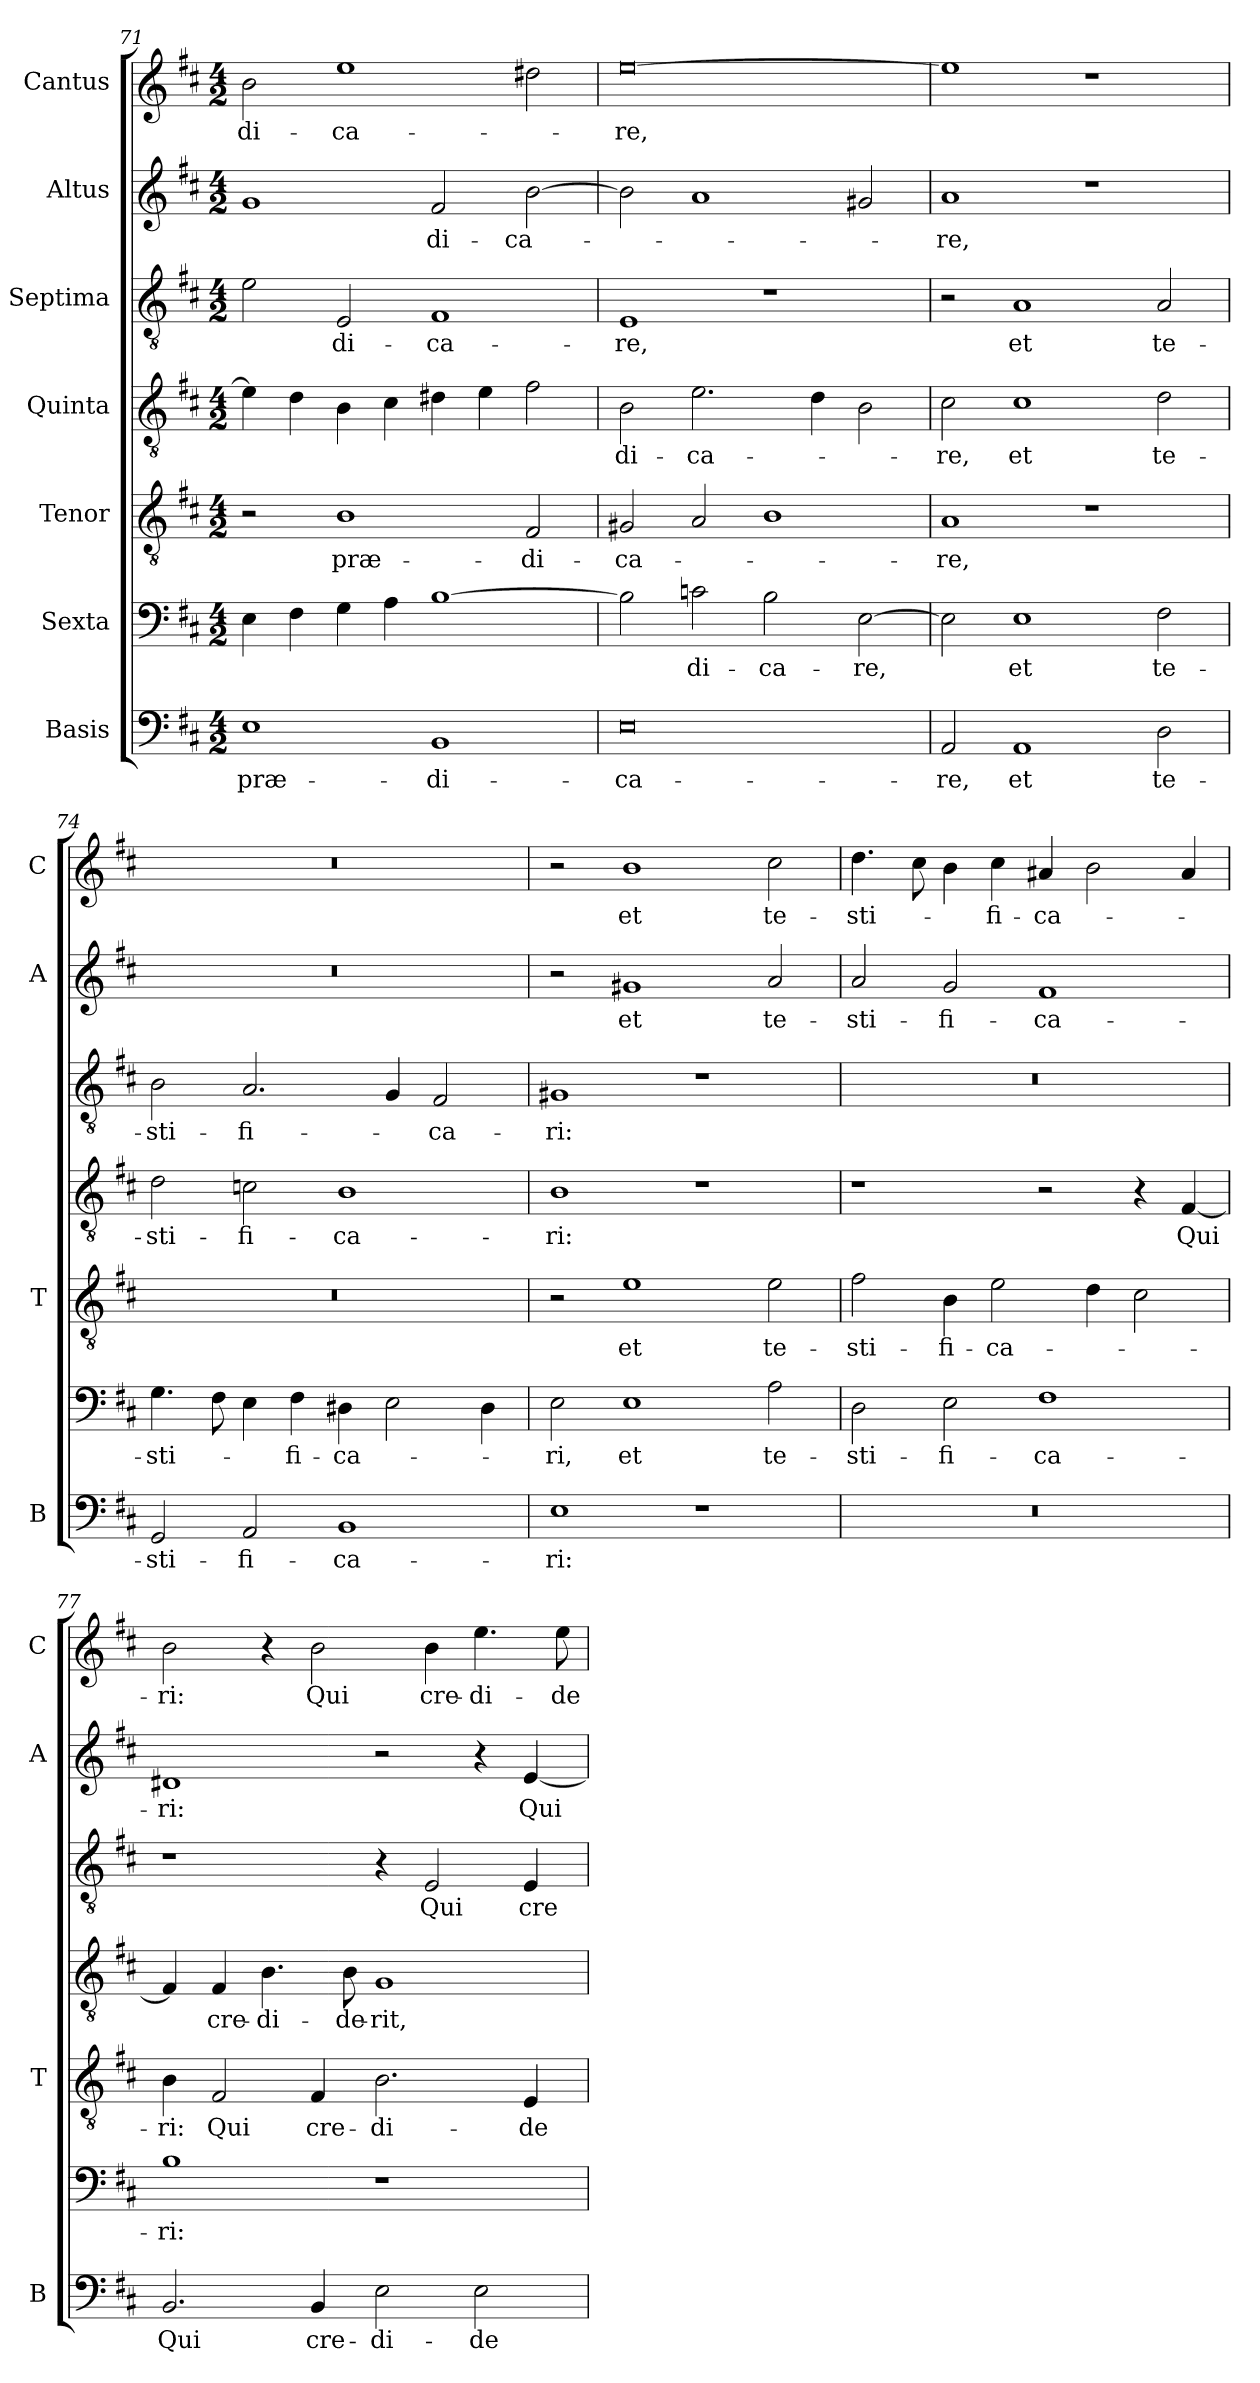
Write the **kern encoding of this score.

**kern	**text	**kern	**text	**kern	**text	**kern	**text	**kern	**text	**kern	**text	**kern	**text
*part7	*part7	*part6	*part6	*part5	*part5	*part4	*part4	*part3	*part3	*part2	*part2	*part1	*part1
*staff7	*staff7	*staff6	*staff6	*staff5	*staff5	*staff4	*staff4	*staff3	*staff3	*staff2	*staff2	*staff1	*staff1
*I"Basis	*	*I"Sexta	*	*I"Tenor	*	*I"Quinta	*	*I"Septima	*	*I"Altus	*	*I"Cantus	*
*I'B	*	*	*	*I'T	*	*	*	*	*	*I'A	*	*I'C	*
*clefF4	*	*clefF4	*	*clefGv2	*	*clefGv2	*	*clefGv2	*	*clefG2	*	*clefG2	*
*k[f#c#]	*	*k[f#c#]	*	*k[f#c#]	*	*k[f#c#]	*	*k[f#c#]	*	*k[f#c#]	*	*k[f#c#]	*
*D:	*	*D:	*	*D:	*	*D:	*	*D:	*	*D:	*	*D:	*
*M4/2	*	*M4/2	*	*M4/2	*	*M4/2	*	*M4/2	*	*M4/2	*	*M4/2	*
=71	=71	=71	=71	=71	=71	=71	=71	=71	=71	=71	=71	=71	=71
!	!LO:LY:b	!	!	!	!	!	!	!	!	!	!	!	!LO:LY:b
1E	præ-	4E\	.	2r	.	4e\]	.	2e\	.	1g	.	2b\	-di-
.	.	4F#\	.	.	.	4d\	.	.	.	.	.	.	.
!	!	!	!	!	!LO:LY:b	!	!	!	!LO:LY:b	!	!	!	!LO:LY:b
.	.	4G\	.	1B	præ-	4B\	.	2E/	-di-	.	.	1ee	-ca-
.	.	4A\	.	.	.	4c#\	.	.	.	.	.	.	.
!	!LO:LY:b	!	!	!	!	!	!	!	!LO:LY:b	!	!LO:LY:b	!	!
1BB	-di-	[1B	.	.	.	4d#X\	.	1F#	-ca-	2f#/	-di-	.	.
.	.	.	.	.	.	4e\	.	.	.	.	.	.	.
!	!	!	!	!	!LO:LY:b	!	!	!	!	!	!LO:LY:b	!	!
.	.	.	.	2F#/	-di-	2f#\	.	.	.	[2b\	-ca-	2dd#X\	.
!!LO:LB:g=z
=72	=72	=72	=72	=72	=72	=72	=72	=72	=72	=72	=72	=72	=72
!	!LO:LY:b	!	!	!	!LO:LY:b	!	!LO:LY:b	!	!LO:LY:b	!	!	!	!LO:LY:b
0E	-ca-	2B\]	.	2G#X/	-ca-	2B\	-di-	1E	-re,	2b\]	.	[0ee	-re,
!	!	!	!LO:LY:b	!	!	!	!LO:LY:b	!	!	!	!	!	!
.	.	2cn\	-di-	2A/	.	2.e\	-ca-	.	.	1a	.	.	.
!	!	!	!LO:LY:b	!	!	!	!	!	!	!	!	!	!
.	.	2B\	-ca-	1B	.	.	.	1r	.	.	.	.	.
.	.	.	.	.	.	4d\	.	.	.	.	.	.	.
!	!	!	!LO:LY:b	!	!	!	!	!	!	!	!	!	!
.	.	[2E\	-re,	.	.	2B\	.	.	.	2g#X/	.	.	.
=73	=73	=73	=73	=73	=73	=73	=73	=73	=73	=73	=73	=73	=73
!	!LO:LY:b	!	!	!	!LO:LY:b	!	!LO:LY:b	!	!	!	!LO:LY:b	!	!
2AA/	-re,	2E\]	.	1A	-re,	2c#\	-re,	2r	.	1a	-re,	1ee]	.
!	!LO:LY:b	!	!LO:LY:b	!	!	!	!LO:LY:b	!	!LO:LY:b	!	!	!	!
1AA	et	1E	et	.	.	1c#	et	1A	et	.	.	.	.
.	.	.	.	1r	.	.	.	.	.	1r	.	1r	.
!	!LO:LY:b	!	!LO:LY:b	!	!	!	!LO:LY:b	!	!LO:LY:b	!	!	!	!
2D\	te-	2F#\	te-	.	.	2d\	te-	2A/	te-	.	.	.	.
=74	=74	=74	=74	=74	=74	=74	=74	=74	=74	=74	=74	=74	=74
!	!LO:LY:b	!	!LO:LY:b	!	!	!	!LO:LY:b	!	!LO:LY:b	!	!	!	!
2GG/	-sti-	4.G\	-sti-	0r	.	2d\	-sti-	2B\	-sti-	0r	.	0r	.
.	.	8F#\	.	.	.	.	.	.	.	.	.	.	.
!	!LO:LY:b	!	!	!	!	!	!LO:LY:b	!	!LO:LY:b	!	!	!	!
2AA/	-fi-	4E\	.	.	.	2cn\	-fi-	2.A/	-fi-	.	.	.	.
!	!	!	!LO:LY:b	!	!	!	!	!	!	!	!	!	!
.	.	4F#\	-fi-	.	.	.	.	.	.	.	.	.	.
!	!LO:LY:b	!	!LO:LY:b	!	!	!	!LO:LY:b	!	!	!	!	!	!
1BB	-ca-	4D#X\	-ca-	.	.	1B	-ca-	.	.	.	.	.	.
.	.	2E\	.	.	.	.	.	4G/	.	.	.	.	.
!	!	!	!	!	!	!	!	!	!LO:LY:b	!	!	!	!
.	.	.	.	.	.	.	.	2F#/	-ca-	.	.	.	.
.	.	4D#\	.	.	.	.	.	.	.	.	.	.	.
=75	=75	=75	=75	=75	=75	=75	=75	=75	=75	=75	=75	=75	=75
!	!LO:LY:b	!	!LO:LY:b	!	!	!	!LO:LY:b	!	!LO:LY:b	!	!	!	!
1E	-ri:	2E\	-ri,	2r	.	1B	-ri:	1G#X	-ri:	2r	.	2r	.
!	!	!	!LO:LY:b	!	!LO:LY:b	!	!	!	!	!	!LO:LY:b	!	!LO:LY:b
.	.	1E	et	1e	et	.	.	.	.	1g#X	et	1b	et
1r	.	.	.	.	.	1r	.	1r	.	.	.	.	.
!	!	!	!LO:LY:b	!	!LO:LY:b	!	!	!	!	!	!LO:LY:b	!	!LO:LY:b
.	.	2A\	te-	2e\	te-	.	.	.	.	2a/	te-	2cc#\	te-
!!LO:PB:g=z
=76	=76	=76	=76	=76	=76	=76	=76	=76	=76	=76	=76	=76	=76
!	!	!	!LO:LY:b	!	!LO:LY:b	!	!	!	!	!	!LO:LY:b	!	!LO:LY:b
0r	.	2D\	-sti-	2f#\	-sti-	1r	.	0r	.	2a/	-sti-	4.dd\	-sti-
.	.	.	.	.	.	.	.	.	.	.	.	8cc#\	.
!	!	!	!LO:LY:b	!	!LO:LY:b	!	!	!	!	!	!LO:LY:b	!	!
.	.	2E\	-fi-	4B\	-fi-	.	.	.	.	2g/	-fi-	4b\	.
!	!	!	!	!	!LO:LY:b	!	!	!	!	!	!	!	!LO:LY:b
.	.	.	.	2e\	-ca-	.	.	.	.	.	.	4cc#\	-fi-
!	!	!	!LO:LY:b	!	!	!	!	!	!	!	!LO:LY:b	!	!LO:LY:b
.	.	1F#	-ca-	.	.	2r	.	.	.	1f#	-ca-	4a#X/	-ca-
.	.	.	.	4d\	.	.	.	.	.	.	.	2b\	.
.	.	.	.	2c#\	.	4r	.	.	.	.	.	.	.
!	!	!	!	!	!	!	!LO:LY:b	!	!	!	!	!	!
.	.	.	.	.	.	[4F#/	Qui	.	.	.	.	4a#/	.
=77	=77	=77	=77	=77	=77	=77	=77	=77	=77	=77	=77	=77	=77
!	!LO:LY:b	!	!LO:LY:b	!	!LO:LY:b	!	!	!	!	!	!LO:LY:b	!	!LO:LY:b
2.BB/	Qui	1B	-ri:	4B\	-ri:	4F#/]	.	1r	.	1d#X	-ri:	2b\	-ri:
!	!	!	!	!	!LO:LY:b	!	!LO:LY:b	!	!	!	!	!	!
.	.	.	.	2F#/	Qui	4F#/	cre-	.	.	.	.	.	.
!	!	!	!	!	!	!	!LO:LY:b	!	!	!	!	!	!
.	.	.	.	.	.	4.B\	-di-	.	.	.	.	4r	.
!	!LO:LY:b	!	!	!	!LO:LY:b	!	!	!	!	!	!	!	!LO:LY:b
4BB/	cre-	.	.	4F#/	cre-	.	.	.	.	.	.	2b\	Qui
!	!	!	!	!	!	!	!LO:LY:b	!	!	!	!	!	!
.	.	.	.	.	.	8B\	-de-	.	.	.	.	.	.
!	!LO:LY:b	!	!	!	!LO:LY:b	!	!LO:LY:b	!	!	!	!	!	!
2E\	-di-	1r	.	2.B\	-di-	1G	-rit,	4r	.	2r	.	.	.
!	!	!	!	!	!	!	!	!	!LO:LY:b	!	!	!	!LO:LY:b
.	.	.	.	.	.	.	.	2E/	Qui	.	.	4b\	cre-
!	!LO:LY:b	!	!	!	!	!	!	!	!	!	!	!	!LO:LY:b
2E\	-de-	.	.	.	.	.	.	.	.	4r	.	4.ee\	-di-
!	!	!	!	!	!LO:LY:b	!	!	!	!LO:LY:b	!	!LO:LY:b	!	!
.	.	.	.	4E/	-de-	.	.	4E/	cre-	[4e/	Qui	.	.
!	!	!	!	!	!	!	!	!	!	!	!	!	!LO:LY:b
.	.	.	.	.	.	.	.	.	.	.	.	8ee\	-de-
=	=	=	=	=	=	=	=	=	=	=	=	=	=
*-	*-	*-	*-	*-	*-	*-	*-	*-	*-	*-	*-	*-	*-
